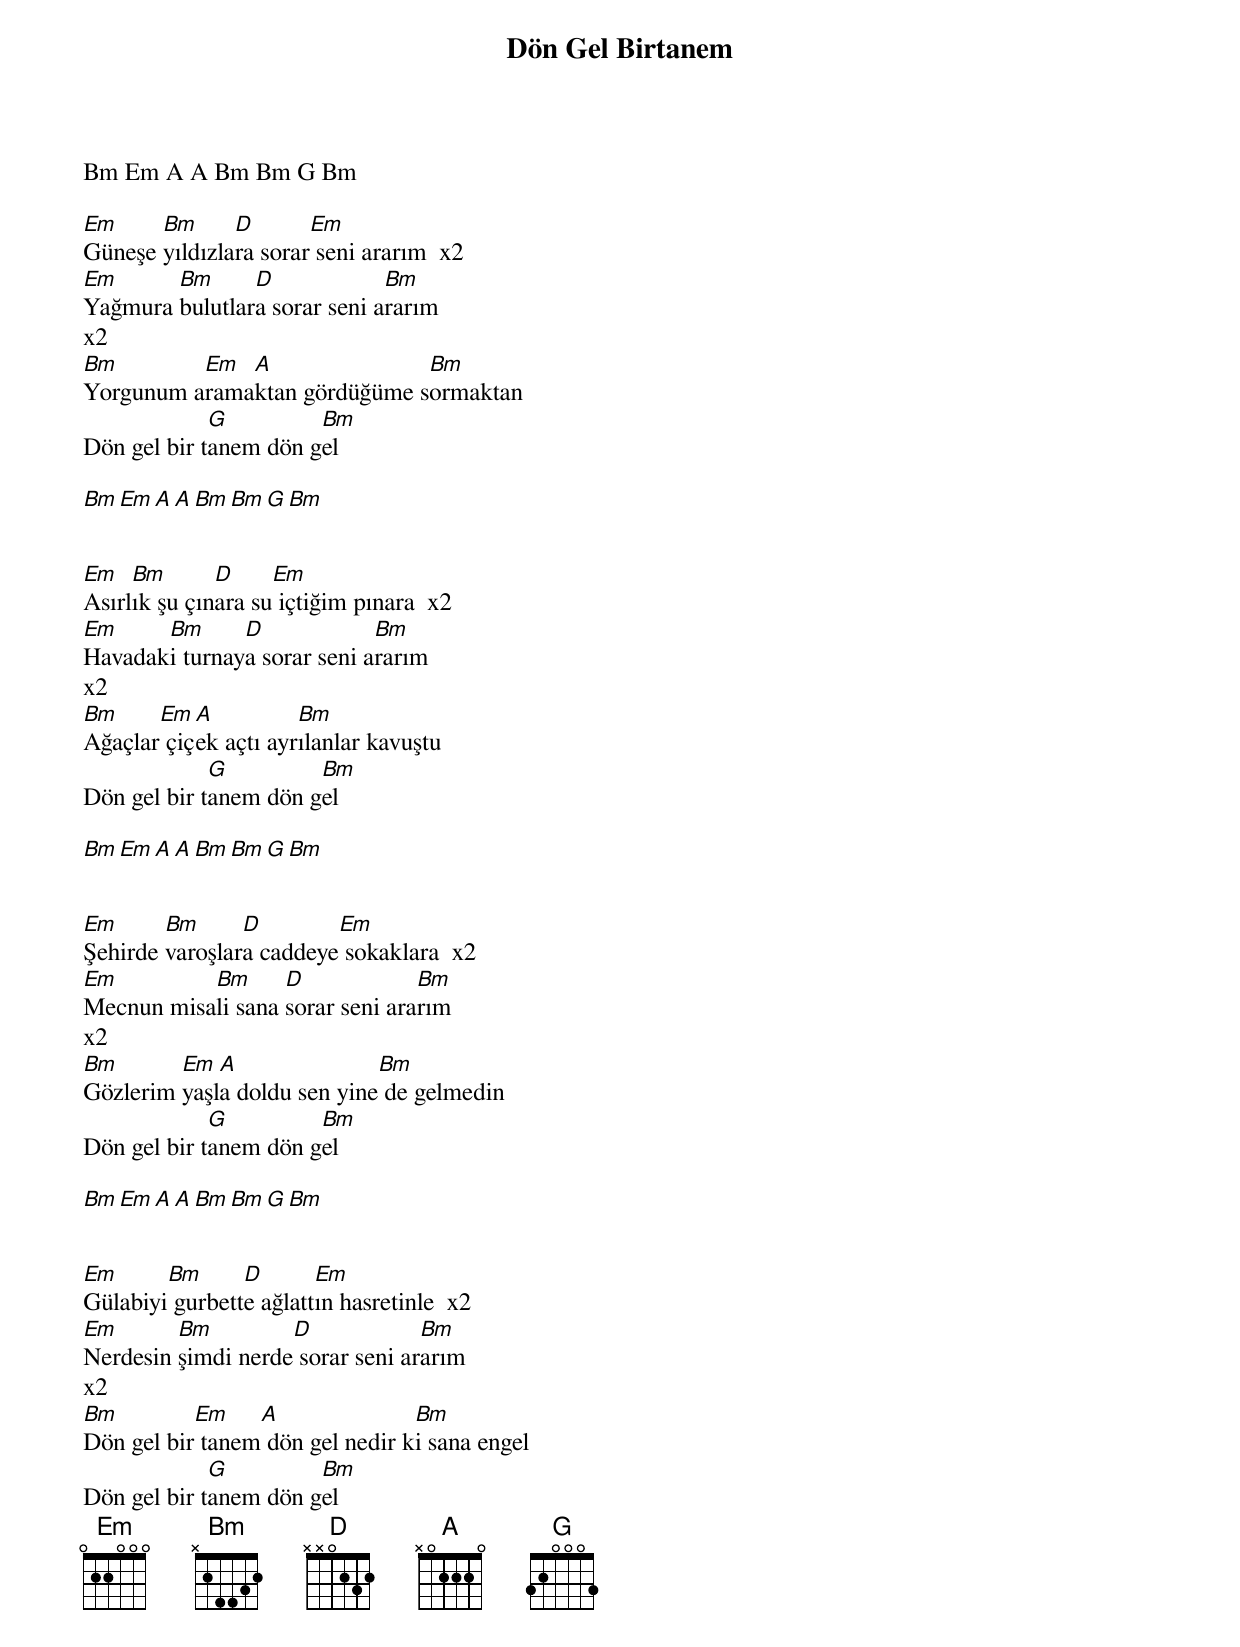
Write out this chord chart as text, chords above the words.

{title: Dön Gel Birtanem}
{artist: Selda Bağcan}

Bm Em A A Bm Bm G Bm

Em     Bm      D       Em
Güneşe yıldızlara sorar seni ararım  x2
Em      Bm      D             Bm
Yağmura bulutlara sorar seni ararım
x2
Bm        Em  A               Bm
Yorgunum aramaktan gördüğüme sormaktan
             G         Bm
Dön gel bir tanem dön gel

Bm Em A A Bm Bm G Bm


Em   Bm       D     Em
Asırlık şu çınara su içtiğim pınara  x2
Em     Bm      D             Bm
Havadaki turnaya sorar seni ararım
x2
Bm     Em  A          Bm
Ağaçlar çiçek açtı ayrılanlar kavuştu
             G         Bm
Dön gel bir tanem dön gel

Bm Em A A Bm Bm G Bm


Em      Bm      D        Em
Şehirde varoşlara caddeye sokaklara  x2
Em         Bm      D             Bm
Mecnun misali sana sorar seni ararım
x2
Bm       Em  A               Bm
Gözlerim yaşla doldu sen yine de gelmedin
             G         Bm
Dön gel bir tanem dön gel

Bm Em A A Bm Bm G Bm


Em      Bm      D       Em
Gülabiyi gurbette ağlattın hasretinle  x2
Em       Bm         D             Bm
Nerdesin şimdi nerde sorar seni ararım
x2
Bm         Em    A               Bm
Dön gel bir tanem dön gel nedir ki sana engel
             G         Bm
Dön gel bir tanem dön gel
